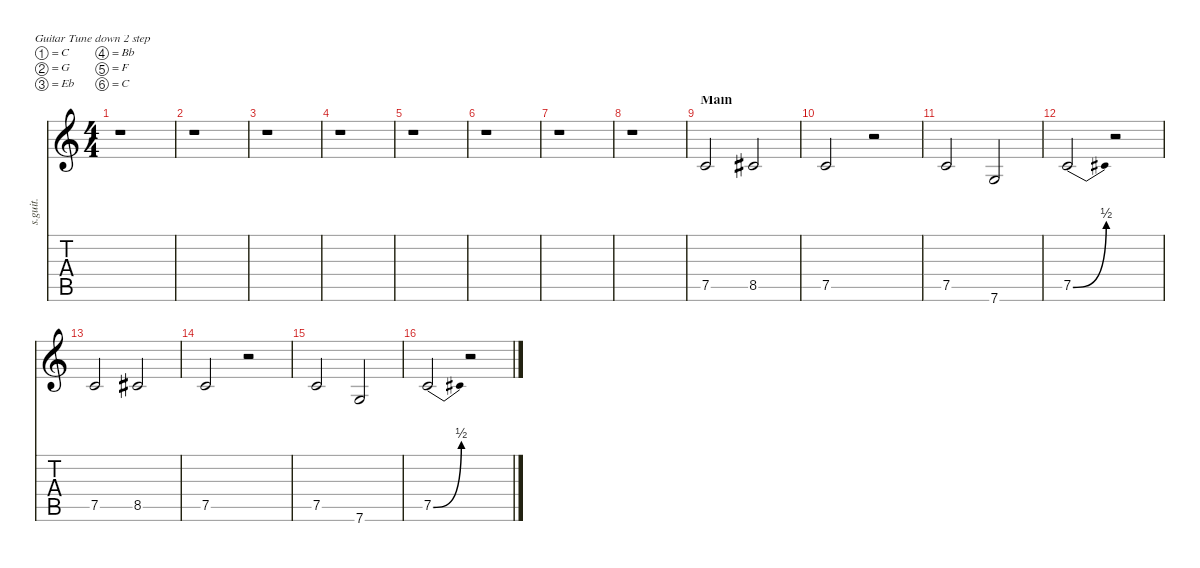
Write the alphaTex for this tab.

\defaultSystemsLayout 4
\hideDynamics
\bracketExtendMode nobrackets
\track ("Mark Lanegan - Lead Vocals" "s.guit.") {instrument pad7halo}
\staff {score tabs}
\tuning (C4 G3 Eb3 Bb2 F2 C2)
\displaytranspose 12
\ts (4 4)
\tempo (105 hide)
\clef g2
\ks c
r.1{dy f} |
r.1 |
r.1 |
r.1 |
r.1 |
r.1 |
r.1 |
r.1 |
\section ("" "Main")
7.5.2{lyrics (0 "") lyrics (1 "") lyrics (2 "") lyrics (3 "") lyrics (4 "")} 8.5{acc #}.2{lyrics (0 "") lyrics (1 "") lyrics (2 "") lyrics (3 "") lyrics (4 "")} |
7.5.2{lyrics (0 "") lyrics (1 "") lyrics (2 "") lyrics (3 "") lyrics (4 "")} r.2 |
7.5.2{lyrics (0 "") lyrics (1 "") lyrics (2 "") lyrics (3 "") lyrics (4 "")} 7.6.2{lyrics (0 "") lyrics (1 "") lyrics (2 "") lyrics (3 "") lyrics (4 "")} |
7.5{be (bend 0 0 60 2)}.2{lyrics (0 "") lyrics (1 "") lyrics (2 "") lyrics (3 "") lyrics (4 "")} r.2 |
7.5.2{lyrics (0 "") lyrics (1 "") lyrics (2 "") lyrics (3 "") lyrics (4 "")} 8.5{acc #}.2{lyrics (0 "") lyrics (1 "") lyrics (2 "") lyrics (3 "") lyrics (4 "")} |
7.5.2{lyrics (0 "") lyrics (1 "") lyrics (2 "") lyrics (3 "") lyrics (4 "")} r.2 |
7.5.2{lyrics (0 "") lyrics (1 "") lyrics (2 "") lyrics (3 "") lyrics (4 "")} 7.6.2{lyrics (0 "") lyrics (1 "") lyrics (2 "") lyrics (3 "") lyrics (4 "")} |
7.5{be (bend 0 0 60 2)}.2{lyrics (0 "") lyrics (1 "") lyrics (2 "") lyrics (3 "") lyrics (4 "")} r.2
